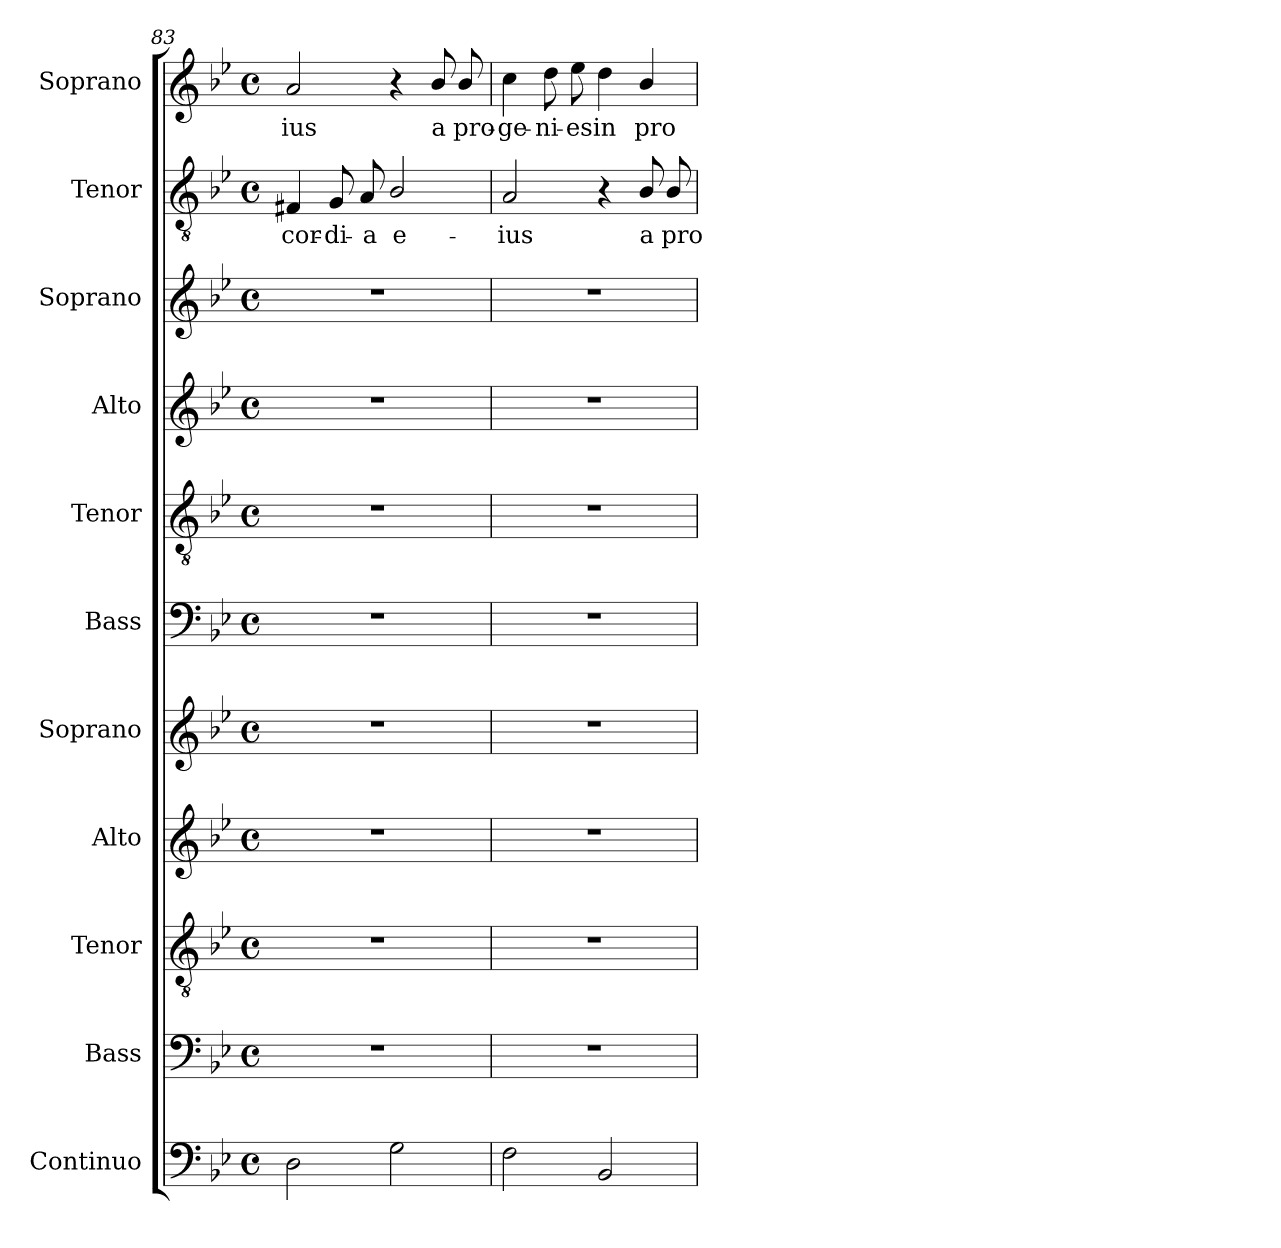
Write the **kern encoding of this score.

**kern	**kern	**kern	**kern	**kern	**kern	**kern	**kern	**kern	**kern	**text	**kern	**text
*part11	*part10	*part9	*part8	*part7	*part6	*part5	*part4	*part3	*part2	*part2	*part1	*part1
*staff11	*staff10	*staff9	*staff8	*staff7	*staff6	*staff5	*staff4	*staff3	*staff2	*staff2	*staff1	*staff1
*I"Continuo	*I"Bass	*I"Tenor	*I"Alto	*I"Soprano	*I"Bass	*I"Tenor	*I"Alto	*I"Soprano	*I"Tenor	*	*I"Soprano	*
*I'Cont.	*I'B.	*I'T.	*I'A.	*I'S.	*I'B.	*I'T.	*I'A.	*I'S.	*I'T.	*	*I'S.	*
*clefF4	*clefF4	*clefGv2	*clefG2	*clefG2	*clefF4	*clefGv2	*clefG2	*clefG2	*clefGv2	*	*clefG2	*
*	*	*ITrd7c12	*	*	*	*ITrd7c12	*	*	*ITrd7c12	*	*	*
*k[b-e-]	*k[b-e-]	*k[b-e-]	*k[b-e-]	*k[b-e-]	*k[b-e-]	*k[b-e-]	*k[b-e-]	*k[b-e-]	*k[b-e-]	*	*k[b-e-]	*
*B-:	*B-:	*B-:	*B-:	*B-:	*B-:	*B-:	*B-:	*B-:	*B-:	*	*B-:	*
*M4/4	*M4/4	*M4/4	*M4/4	*M4/4	*M4/4	*M4/4	*M4/4	*M4/4	*M4/4	*	*M4/4	*
*met(c)	*met(c)	*met(c)	*met(c)	*met(c)	*met(c)	*met(c)	*met(c)	*met(c)	*met(c)	*	*met(c)	*
=83	=83	=83	=83	=83	=83	=83	=83	=83	=83	=83	=83	=83
!	!	!	!	!	!	!	!	!	!	!LO:LY:b:color=#000000	!	!
!	!	!	!	!	!	!	!	!	!	!	!	!LO:LY:b:color=#000000
2Di\	1r	1r	1r	1r	1r	1r	1r	1r	4FF#Xi/	-cor-	2ai/	-ius
!	!	!	!	!	!	!	!	!	!	!LO:LY:b:color=#000000	!	!
.	.	.	.	.	.	.	.	.	8GGi/	-di-	.	.
!	!	!	!	!	!	!	!	!	!	!LO:LY:b:color=#000000	!	!
.	.	.	.	.	.	.	.	.	8AAi/	-a	.	.
!	!	!	!	!	!	!	!	!	!	!LO:LY:b:color=#000000	!	!
2Gi\	.	.	.	.	.	.	.	.	2BB-i/	e-	4r	.
!	!	!	!	!	!	!	!	!	!	!	!	!LO:LY:b:color=#000000
.	.	.	.	.	.	.	.	.	.	.	8b-i/	a
!	!	!	!	!	!	!	!	!	!	!	!	!LO:LY:b:color=#000000
.	.	.	.	.	.	.	.	.	.	.	8b-i/	pro-
=84	=84	=84	=84	=84	=84	=84	=84	=84	=84	=84	=84	=84
!	!	!	!	!	!	!	!	!	!	!LO:LY:b:color=#000000	!	!
!	!	!	!	!	!	!	!	!	!	!	!	!LO:LY:b:color=#000000
2Fi\	1r	1r	1r	1r	1r	1r	1r	1r	2AAi/	-ius	4cci\	-ge-
!	!	!	!	!	!	!	!	!	!	!	!	!LO:LY:b:color=#000000
.	.	.	.	.	.	.	.	.	.	.	8ddi\	-ni-
!	!	!	!	!	!	!	!	!	!	!	!	!LO:LY:b:color=#000000
.	.	.	.	.	.	.	.	.	.	.	8ee-i\	-es
!	!	!	!	!	!	!	!	!	!	!	!	!LO:LY:b:color=#000000
2BB-i/	.	.	.	.	.	.	.	.	4r	.	4ddi\	in
!	!	!	!	!	!	!	!	!	!	!LO:LY:b:color=#000000	!	!
!	!	!	!	!	!	!	!	!	!	!	!	!LO:LY:b:color=#000000
.	.	.	.	.	.	.	.	.	8BB-i/	a	4b-i/	pro-
!	!	!	!	!	!	!	!	!	!	!LO:LY:b:color=#000000	!	!
.	.	.	.	.	.	.	.	.	8BB-i/	pro-	.	.
=	=	=	=	=	=	=	=	=	=	=	=	=
*-	*-	*-	*-	*-	*-	*-	*-	*-	*-	*-	*-	*-
